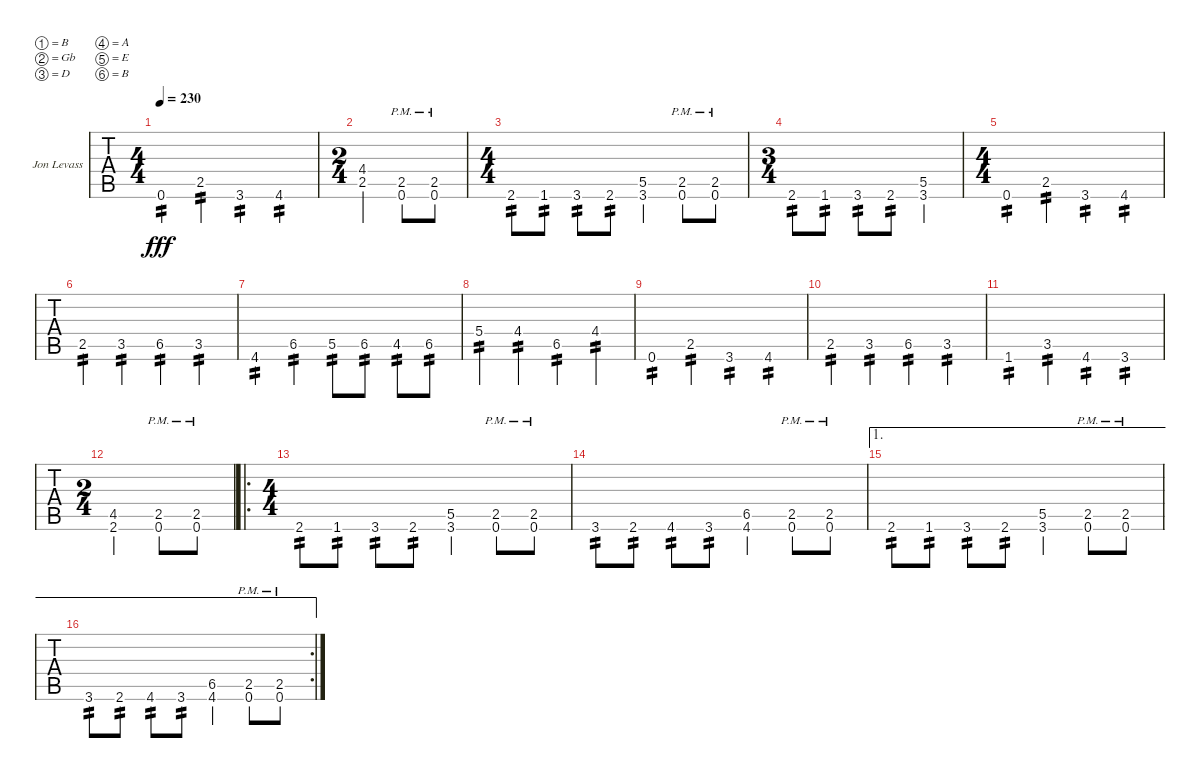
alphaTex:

\bracketExtendMode groupsimilarinstruments
\firstSystemTrackNameOrientation horizontal
\otherSystemsTrackNameOrientation horizontal
\track ("Jon Levasseur" "Jon Levass") {instrument distortionguitar}
\staff {tabs}
\tuning (B3 Gb3 D3 A2 E2 B1)
\ts (4 4)
\tempo 230
\clef g2
\ks c
0.6.4{tp 2 dy fff} 2.5.4{tp 2} 3.6.4{tp 2} 4.6.4{tp 2} |
\ts (2 4)
(2.5 4.4).4 (0.6{pm} 2.5{pm}).8 (2.5{pm} 0.6{pm}).8 |
\ts (4 4)
2.6.8{tp 2} 1.6.8{tp 2} 3.6.8{tp 2} 2.6.8{tp 2} (3.6 5.5).4 (0.6{pm} 2.5{pm}).8 (2.5{pm} 0.6{pm}).8 |
\ts (3 4)
2.6.8{tp 2} 1.6.8{tp 2} 3.6.8{tp 2} 2.6.8{tp 2} (3.6 5.5).4 |
\ts (4 4)
0.6.4{tp 2} 2.5.4{tp 2} 3.6.4{tp 2} 4.6.4{tp 2} |
2.5.4{tp 2} 3.5.4{tp 2} 6.5.4{tp 2} 3.5.4{tp 2} |
4.6.4{tp 2} 6.5.4{tp 2} 5.5.8{tp 2} 6.5.8{tp 2} 4.5.8{tp 2} 6.5.8{tp 2} |
5.4.4{tp 2} 4.4.4{tp 2} 6.5.4{tp 2} 4.4.4{tp 2} |
0.6.4{tp 2} 2.5.4{tp 2} 3.6.4{tp 2} 4.6.4{tp 2} |
2.5.4{tp 2} 3.5.4{tp 2} 6.5.4{tp 2} 3.5.4{tp 2} |
1.6.4{tp 2} 3.5.4{tp 2} 4.6.4{tp 2} 3.6.4{tp 2} |
\ts (2 4)
(2.6 4.5).4 (0.6{pm} 2.5{pm}).8 (0.6{pm} 2.5{pm}).8 |
\ro
\ts (4 4)
2.6.8{tp 2} 1.6.8{tp 2} 3.6.8{tp 2} 2.6.8{tp 2} (3.6 5.5).4 (0.6{pm} 2.5{pm}).8 (2.5{pm} 0.6{pm}).8 |
3.6.8{tp 2} 2.6.8{tp 2} 4.6.8{tp 2} 3.6.8{tp 2} (4.6 6.5).4 (0.6{pm} 2.5{pm}).8 (0.6{pm} 2.5{pm}).8 |
\ae 1
2.6.8{tp 2} 1.6.8{tp 2} 3.6.8{tp 2} 2.6.8{tp 2} (3.6 5.5).4 (0.6{pm} 2.5{pm}).8 (2.5{pm} 0.6{pm}).8 |
\ae 1
\rc 2
3.6.8{tp 2} 2.6.8{tp 2} 4.6.8{tp 2} 3.6.8{tp 2} (4.6 6.5).4 (0.6{pm} 2.5{pm}).8 (0.6{pm} 2.5{pm}).8
